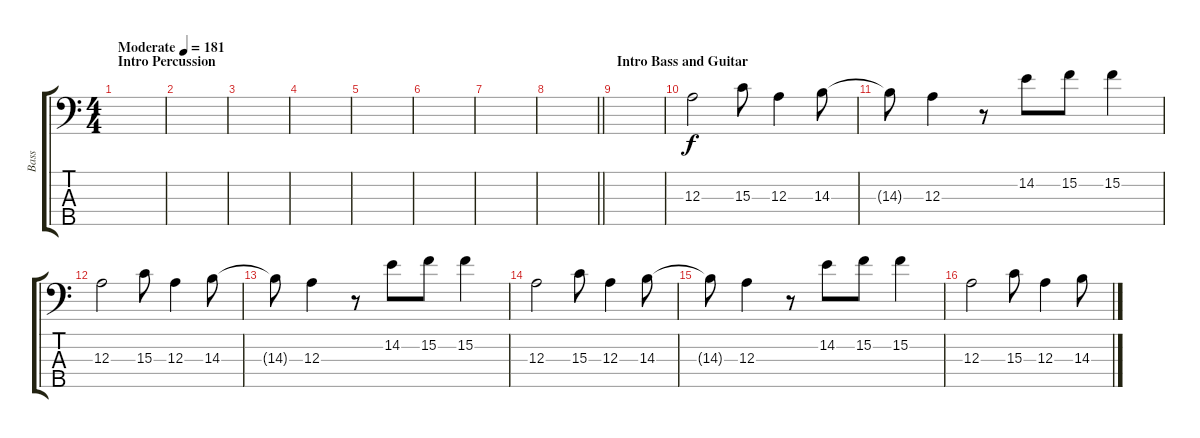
\track ("Bass" "Bass") {instrument electricbassfinger}
\staff {score tabs}
\tuning (G2 D2 A1 E1 B0) {hide}
\ts (4 4)
\section ("" "Intro Percussion")
\tempo (181 "Moderate")
\clef f4
\ks c
|
|
|
|
|
|
|
\barLineRight lightlight
|
\section ("" "Intro Bass and Guitar")
|
12.3.2 15.3.8 12.3.4 14.3.8 |
14.3{t}.8 12.3.4 r.8 14.2.8 15.2.8 15.2.4 |
12.3.2 15.3.8 12.3.4 14.3.8 |
14.3{t}.8 12.3.4 r.8 14.2.8 15.2.8 15.2.4 |
12.3.2 15.3.8 12.3.4 14.3.8 |
14.3{t}.8 12.3.4 r.8 14.2.8 15.2.8 15.2.4 |
12.3.2 15.3.8 12.3.4 14.3.8
